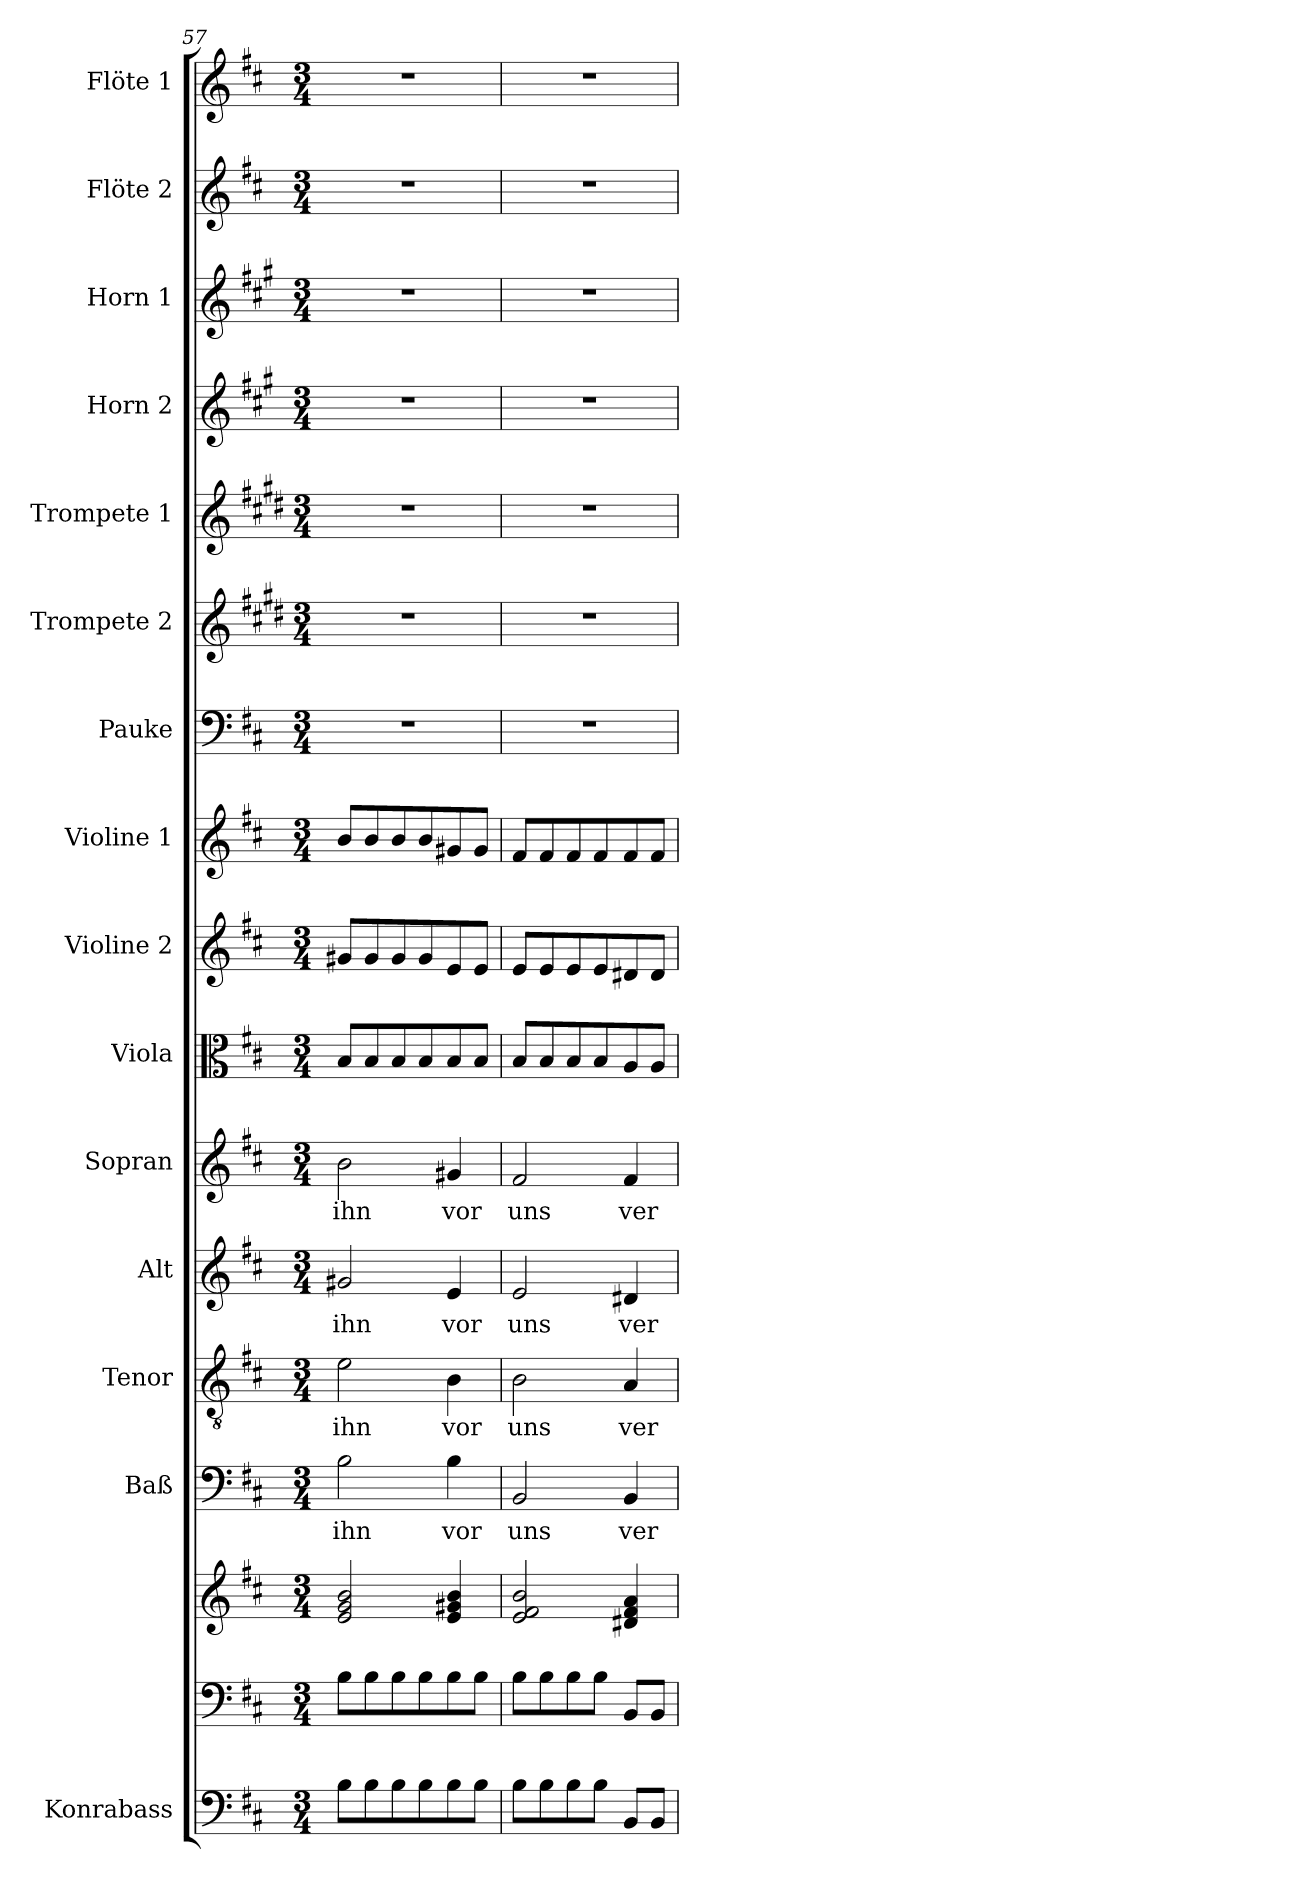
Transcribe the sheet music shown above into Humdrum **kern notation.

**kern	**kern	**kern	**kern	**text	**kern	**text	**kern	**text	**kern	**text	**kern	**kern	**kern	**kern	**kern	**kern	**kern	**kern	**kern	**kern
*part16	*part15	*part15	*part14	*part14	*part13	*part13	*part12	*part12	*part11	*part11	*part10	*part9	*part8	*part7	*part6	*part5	*part4	*part3	*part2	*part1
*staff17	*staff16	*staff15	*staff14	*staff14	*staff13	*staff13	*staff12	*staff12	*staff11	*staff11	*staff10	*staff9	*staff8	*staff7	*staff6	*staff5	*staff4	*staff3	*staff2	*staff1
*I"Konrabass	*	*	*I"Baß	*	*I"Tenor	*	*I"Alt	*	*I"Sopran	*	*I"Viola	*I"Violine 2	*I"Violine 1	*I"Pauke	*I"Trompete 2	*I"Trompete 1	*I"Horn 2	*I"Horn 1	*I"Flöte 2	*I"Flöte 1
*I'Kb.	*	*	*I'Baß	*	*I'Ten	*	*I'Alt	*	*I'Sop	*	*I'Vla.	*I'Vln. 2	*I'Vln. 1	*I'Pk.	*I'Trp. 2	*I'Trp. 1	*I'Hrn. 2	*I'Hrn. 1	*I'Fl. 2	*I'Fl. 1
*clefF4	*clefF4	*clefG2	*clefF4	*	*clefGv2	*	*clefG2	*	*clefG2	*	*clefC3	*clefG2	*clefG2	*clefF4	*clefG2	*clefG2	*clefG2	*clefG2	*clefG2	*clefG2
*ITrd7c12	*	*	*	*	*	*	*	*	*	*	*	*	*	*	*ITrd1c2	*ITrd1c2	*ITrd4c7	*ITrd4c7	*	*
*k[f#c#]	*k[f#c#]	*k[f#c#]	*k[f#c#]	*	*k[f#c#]	*	*k[f#c#]	*	*k[f#c#]	*	*k[f#c#]	*k[f#c#]	*k[f#c#]	*k[f#c#]	*k[f#c#]	*k[f#c#]	*k[f#c#]	*k[f#c#]	*k[f#c#]	*k[f#c#]
*D:	*D:	*D:	*D:	*	*D:	*	*D:	*	*D:	*	*D:	*D:	*D:	*D:	*D:	*D:	*D:	*D:	*D:	*D:
*M3/4	*M3/4	*M3/4	*M3/4	*	*M3/4	*	*M3/4	*	*M3/4	*	*M3/4	*M3/4	*M3/4	*M3/4	*M3/4	*M3/4	*M3/4	*M3/4	*M3/4	*M3/4
=57	=57	=57	=57	=57	=57	=57	=57	=57	=57	=57	=57	=57	=57	=57	=57	=57	=57	=57	=57	=57
!	!	!	!	!LO:LY:b	!	!LO:LY:b	!	!LO:LY:b	!	!LO:LY:b	!	!	!	!	!	!	!	!	!	!
8BB\L	8B\L	2e/ 2g/ 2b/	2B\	ihn	2e\	ihn	2g#X/	ihn	2b\	ihn	8B/L	8g#X/L	8b/L	2.r	2.r	2.r	2.r	2.r	2.r	2.r
8BB\	8B\	.	.	.	.	.	.	.	.	.	8B/	8g#/	8b/	.	.	.	.	.	.	.
8BB\	8B\	.	.	.	.	.	.	.	.	.	8B/	8g#/	8b/	.	.	.	.	.	.	.
8BB\	8B\	.	.	.	.	.	.	.	.	.	8B/	8g#/	8b/	.	.	.	.	.	.	.
!	!	!	!	!LO:LY:b	!	!LO:LY:b	!	!LO:LY:b	!	!LO:LY:b	!	!	!	!	!	!	!	!	!	!
8BB\	8B\	4e/ 4g#X/ 4b/	4B\	vor	4B\	vor	4e/	vor	4g#X/	vor	8B/	8e/	8g#X/	.	.	.	.	.	.	.
8BB\J	8B\J	.	.	.	.	.	.	.	.	.	8B/J	8e/J	8g#/J	.	.	.	.	.	.	.
=58	=58	=58	=58	=58	=58	=58	=58	=58	=58	=58	=58	=58	=58	=58	=58	=58	=58	=58	=58	=58
!	!	!	!	!LO:LY:b	!	!LO:LY:b	!	!LO:LY:b	!	!LO:LY:b	!	!	!	!	!	!	!	!	!	!
8BB\L	8B\L	2e/ 2f#/ 2b/	2BB/	uns	2B\	uns	2e/	uns	2f#/	uns	8B/L	8e/L	8f#/L	2.r	2.r	2.r	2.r	2.r	2.r	2.r
8BB\	8B\	.	.	.	.	.	.	.	.	.	8B/	8e/	8f#/	.	.	.	.	.	.	.
8BB\	8B\	.	.	.	.	.	.	.	.	.	8B/	8e/	8f#/	.	.	.	.	.	.	.
8BB\J	8B\J	.	.	.	.	.	.	.	.	.	8B/	8e/	8f#/	.	.	.	.	.	.	.
!	!	!	!	!LO:LY:b	!	!LO:LY:b	!	!LO:LY:b	!	!LO:LY:b	!	!	!	!	!	!	!	!	!	!
8BBB/L	8BB/L	4d#X/ 4f#/ 4a/	4BB/	ver-	4A/	ver-	4d#X/	ver-	4f#/	ver-	8A/	8d#X/	8f#/	.	.	.	.	.	.	.
8BBB/J	8BB/J	.	.	.	.	.	.	.	.	.	8A/J	8d#/J	8f#/J	.	.	.	.	.	.	.
=	=	=	=	=	=	=	=	=	=	=	=	=	=	=	=	=	=	=	=	=
*-	*-	*-	*-	*-	*-	*-	*-	*-	*-	*-	*-	*-	*-	*-	*-	*-	*-	*-	*-	*-
